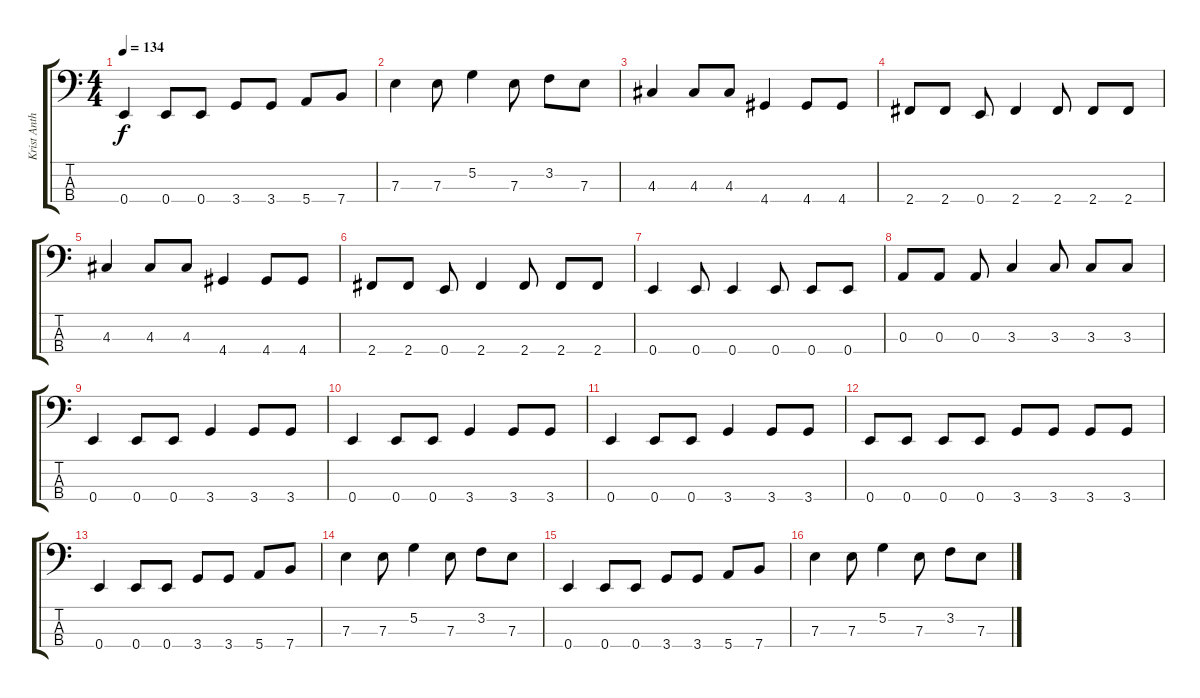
\track ("Krist Anthony Novoselic" "Krist Anth") {instrument electricbasspick}
\staff {score tabs}
\tuning (G2 D2 A1 E1) {hide}
\ts (4 4)
\tempo 134
\clef f4
\ks c
0.4.4{dy f} 0.4.8 0.4.8 3.4.8 3.4.8 5.4.8 7.4.8 |
7.3.4 7.3.8 5.2.4 7.3.8 3.2.8 7.3.8 |
4.3.4 4.3.8 4.3.8 4.4.4 4.4.8 4.4.8 |
2.4.8 2.4.8 0.4.8 2.4.4 2.4.8 2.4.8 2.4.8 |
4.3.4 4.3.8 4.3.8 4.4.4 4.4.8 4.4.8 |
2.4.8 2.4.8 0.4.8 2.4.4 2.4.8 2.4.8 2.4.8 |
0.4.4 0.4.8 0.4.4 0.4.8 0.4.8 0.4.8 |
0.3.8 0.3.8 0.3.8 3.3.4 3.3.8 3.3.8 3.3.8 |
0.4.4 0.4.8 0.4.8 3.4.4 3.4.8 3.4.8 |
0.4.4 0.4.8 0.4.8 3.4.4 3.4.8 3.4.8 |
0.4.4 0.4.8 0.4.8 3.4.4 3.4.8 3.4.8 |
0.4.8 0.4.8 0.4.8 0.4.8 3.4.8 3.4.8 3.4.8 3.4.8 |
0.4.4 0.4.8 0.4.8 3.4.8 3.4.8 5.4.8 7.4.8 |
7.3.4 7.3.8 5.2.4 7.3.8 3.2.8 7.3.8 |
0.4.4 0.4.8 0.4.8 3.4.8 3.4.8 5.4.8 7.4.8 |
7.3.4 7.3.8 5.2.4 7.3.8 3.2.8 7.3.8
